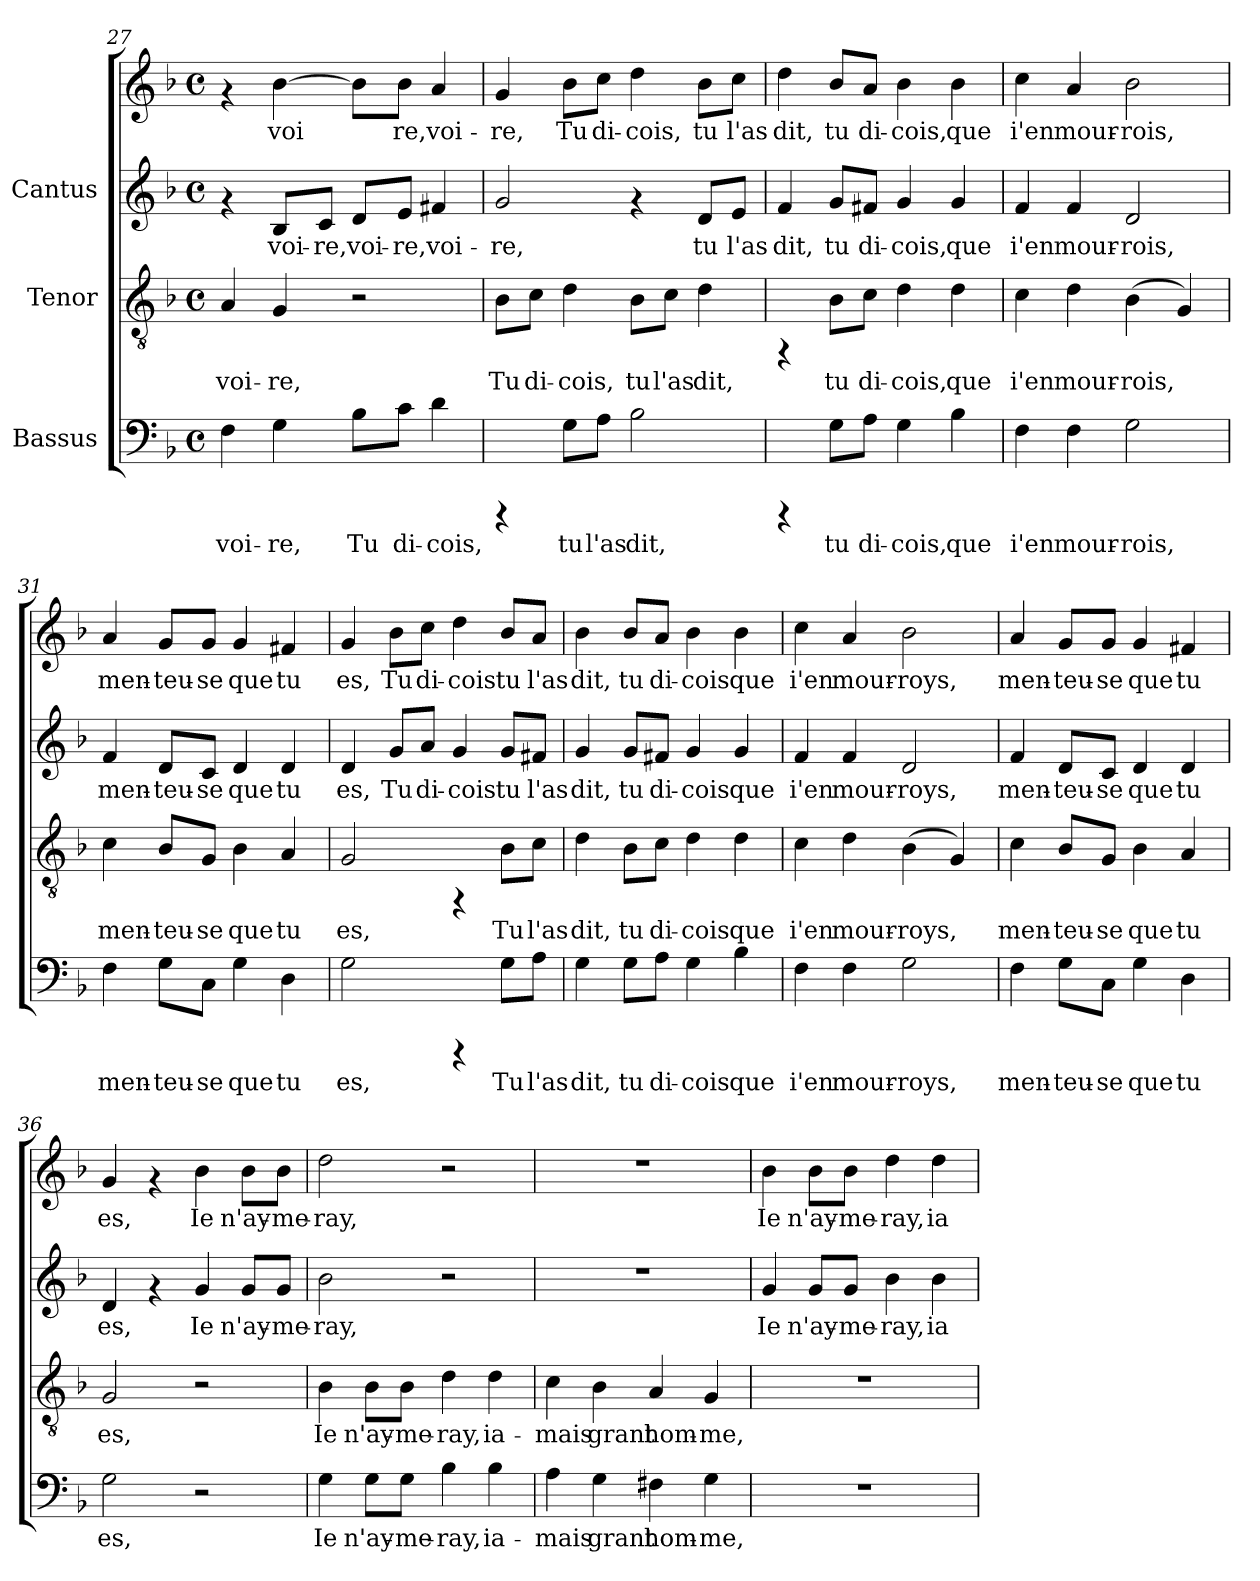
**kern	**text	**kern	**text	**kern	**text	**kern	**text
*part3	*part3	*part2	*part2	*part1	*part1	*part1	*part1
*staff4	*staff4	*staff3	*staff3	*staff2	*staff2	*staff1	*staff1
*I"Bassus	*	*I"Tenor	*	*I"Cantus	*	*	*
*clefF4	*	*clefGv2	*	*clefG2	*	*clefG2	*
*k[b-]	*	*k[b-]	*	*k[b-]	*	*k[b-]	*
*F:	*	*F:	*	*F:	*	*F:	*
*M4/4	*	*M4/4	*	*M4/4	*	*M4/4	*
*met(c)	*	*met(c)	*	*met(c)	*	*met(c)	*
=27	=27	=27	=27	=27	=27	=27	=27
!	!LO:LY:b:cj	!	!LO:LY:b:cj	!	!	!	!
4F\	voi-	4A/	voi-	4rf	.	4rf	.
!	!LO:LY:b:cj	!	!LO:LY:b:cj	!	!LO:LY:b:cj	!	!LO:LY:b:cj
4G\	-re,	4G/	-re,	8B-/L	-voi-	[>4b-\	voi-
!	!	!	!	!	!LO:LY:b:cj	!	!
.	.	.	.	8c/J	-re,	.	.
!	!LO:LY:b:cj	!	!	!	!LO:LY:b:cj	!	!LO:LY:b:cj
8B-\L	Tu	2r	.	8d/L	voi-	8b-\L]	-
!	!LO:LY:b:cj	!	!	!	!LO:LY:b:cj	!	!LO:LY:b:cj
8c\J	di-	.	.	8e/J	-re,	8b-\J	re,
!	!LO:LY:b:cj	!	!	!	!LO:LY:b:cj	!	!LO:LY:b:cj
4d\	-cois,	.	.	4f#X/	voi-	4a/	voi-
=28	=28	=28	=28	=28	=28	=28	=28
!	!	!	!LO:LY:b:cj	!	!LO:LY:b:cj	!	!LO:LY:b:cj
4rCCC	.	8B-\L	Tu	2g/	re,	4g/	-re,
!	!	!	!LO:LY:b:cj	!	!	!	!
.	.	8c\J	di-	.	.	.	.
!	!LO:LY:b:cj	!	!LO:LY:b:cj	!	!	!	!LO:LY:b:cj
8G\L	tu	4d\	-cois,	.	.	8b-\L	Tu
!	!LO:LY:b:cj	!	!	!	!	!	!LO:LY:b:cj
8A\J	l'as	.	.	.	.	8cc\J	di-
!	!LO:LY:b:cj	!	!LO:LY:b:cj	!	!	!	!LO:LY:b:cj
2B-\	dit,	8B-\L	tu	4rf	.	4dd\	-cois,
!	!	!	!LO:LY:b:cj	!	!	!	!
.	.	8c\J	l'as	.	.	.	.
!	!	!	!LO:LY:b:cj	!	!LO:LY:b:cj	!	!LO:LY:b:cj
.	.	4d\	dit,	8d/L	tu	8b-\L	tu
!	!	!	!	!	!LO:LY:b:cj	!	!LO:LY:b:cj
.	.	.	.	8e/J	l'as	8cc\J	l'as
=29	=29	=29	=29	=29	=29	=29	=29
!	!	!	!	!	!LO:LY:b:cj	!	!LO:LY:b:cj
4rCCC	.	4rFF	.	4f/	dit,	4dd\	dit,
!	!LO:LY:b:cj	!	!LO:LY:b:cj	!	!LO:LY:b:cj	!	!LO:LY:b:cj
8G\L	tu	8B-\L	tu	8g/L	tu	8b-/L	tu
!	!LO:LY:b:cj	!	!LO:LY:b:cj	!	!LO:LY:b:cj	!	!LO:LY:b:cj
8A\J	di-	8c\J	di-	8f#X/J	di-	8a/J	di-
!	!LO:LY:b:cj	!	!LO:LY:b:cj	!	!LO:LY:b:cj	!	!LO:LY:b:cj
4G\	-cois,	4d\	-cois,	4g/	-cois,	4b-\	-cois,
!	!LO:LY:b:cj	!	!LO:LY:b:cj	!	!LO:LY:b:cj	!	!LO:LY:b:cj
4B-\	que	4d\	que	4g/	que	4b-\	que
!!LO:PB:g=z
=30	=30	=30	=30	=30	=30	=30	=30
!	!LO:LY:b:cj	!	!LO:LY:b:cj	!	!LO:LY:b:cj	!	!LO:LY:b:cj
4F\	i'en	4c\	i'en	4f/	i'en	4cc\	i'en
!	!LO:LY:b:cj	!	!LO:LY:b:cj	!	!LO:LY:b:cj	!	!LO:LY:b:cj
4F\	mour-	4d\	mour-	4f/	mour-	4a/	mour-
!	!LO:LY:b:cj	!	!LO:LY:b:cj	!	!LO:LY:b:cj	!	!LO:LY:b:cj
2G\	-rois,	(>4B-\	-rois,	2d/	-rois,	2b-\	-rois,
!	!	!	!LO:LY:b:cj	!	!	!	!
.	.	4G/)	.	.	.	.	.
=31	=31	=31	=31	=31	=31	=31	=31
!	!LO:LY:b:cj	!	!LO:LY:b:cj	!	!LO:LY:b:cj	!	!LO:LY:b:cj
4F\	men-	4c\	men-	4f/	men-	4a/	men-
!	!LO:LY:b:cj	!	!LO:LY:b:cj	!	!LO:LY:b:cj	!	!LO:LY:b:cj
8G\L	-teu-	8B-/L	-teu-	8d/L	-teu-	8g/L	-teu-
!	!LO:LY:b:cj	!	!LO:LY:b:cj	!	!LO:LY:b:cj	!	!LO:LY:b:cj
8C\J	-se	8G/J	-se	8c/J	-se	8g/J	-se
!	!LO:LY:b:cj	!	!LO:LY:b:cj	!	!LO:LY:b:cj	!	!LO:LY:b:cj
4G\	que	4B-\	que	4d/	que	4g/	que
!	!LO:LY:b:cj	!	!LO:LY:b:cj	!	!LO:LY:b:cj	!	!LO:LY:b:cj
4D\	tu	4A/	tu	4d/	tu	4f#X/	tu
=32	=32	=32	=32	=32	=32	=32	=32
!	!LO:LY:b:cj	!	!LO:LY:b:cj	!	!LO:LY:b:cj	!	!LO:LY:b:cj
2G\	es,	2G/	es,	4d/	es,	4g/	es,
!	!	!	!	!	!LO:LY:b:cj	!	!LO:LY:b:cj
.	.	.	.	8g/L	Tu	8b-\L	Tu
!	!	!	!	!	!LO:LY:b:cj	!	!LO:LY:b:cj
.	.	.	.	8a/J	di-	8cc\J	di-
!	!	!	!	!	!LO:LY:b:cj	!	!LO:LY:b:cj
4rCCC	.	4rFF	.	4g/	-cois	4dd\	-cois
!	!LO:LY:b:cj	!	!LO:LY:b:cj	!	!LO:LY:b:cj	!	!LO:LY:b:cj
8G\L	Tu	8B-\L	Tu	8g/L	tu	8b-/L	tu
!	!LO:LY:b:cj	!	!LO:LY:b:cj	!	!LO:LY:b:cj	!	!LO:LY:b:cj
8A\J	l'as	8c\J	l'as	8f#X/J	l'as	8a/J	l'as
=33	=33	=33	=33	=33	=33	=33	=33
!	!LO:LY:b:cj	!	!LO:LY:b:cj	!	!LO:LY:b:cj	!	!LO:LY:b:cj
4G\	dit,	4d\	dit,	4g/	dit,	4b-\	dit,
!	!LO:LY:b:cj	!	!LO:LY:b:cj	!	!LO:LY:b:cj	!	!LO:LY:b:cj
8G\L	tu	8B-\L	tu	8g/L	tu	8b-/L	tu
!	!LO:LY:b:cj	!	!LO:LY:b:cj	!	!LO:LY:b:cj	!	!LO:LY:b:cj
8A\J	di-	8c\J	di-	8f#X/J	di-	8a/J	di-
!	!LO:LY:b:cj	!	!LO:LY:b:cj	!	!LO:LY:b:cj	!	!LO:LY:b:cj
4G\	-cois	4d\	-cois	4g/	-cois	4b-\	-cois
!	!LO:LY:b:cj	!	!LO:LY:b:cj	!	!LO:LY:b:cj	!	!LO:LY:b:cj
4B-\	que	4d\	que	4g/	que	4b-\	que
!!LO:LB:g=z
=34	=34	=34	=34	=34	=34	=34	=34
!	!LO:LY:b:cj	!	!LO:LY:b:cj	!	!LO:LY:b:cj	!	!LO:LY:b:cj
4F\	i'en	4c\	i'en	4f/	i'en	4cc\	i'en
!	!LO:LY:b:cj	!	!LO:LY:b:cj	!	!LO:LY:b:cj	!	!LO:LY:b:cj
4F\	mour-	4d\	mour-	4f/	mour-	4a/	mour-
!	!LO:LY:b:cj	!	!LO:LY:b:cj	!	!LO:LY:b:cj	!	!LO:LY:b:cj
2G\	-roys,	(>4B-\	-roys,	2d/	-roys,	2b-\	-roys,
!	!	!	!LO:LY:b:cj	!	!	!	!
.	.	4G/)	.	.	.	.	.
=35	=35	=35	=35	=35	=35	=35	=35
!	!LO:LY:b:cj	!	!LO:LY:b:cj	!	!LO:LY:b:cj	!	!LO:LY:b:cj
4F\	men-	4c\	men-	4f/	men-	4a/	men-
!	!LO:LY:b:cj	!	!LO:LY:b:cj	!	!LO:LY:b:cj	!	!LO:LY:b:cj
8G\L	-teu-	8B-/L	-teu-	8d/L	-teu-	8g/L	-teu-
!	!LO:LY:b:cj	!	!LO:LY:b:cj	!	!LO:LY:b:cj	!	!LO:LY:b:cj
8C\J	-se	8G/J	-se	8c/J	-se	8g/J	-se
!	!LO:LY:b:cj	!	!LO:LY:b:cj	!	!LO:LY:b:cj	!	!LO:LY:b:cj
4G\	que	4B-\	que	4d/	que	4g/	que
!	!LO:LY:b:cj	!	!LO:LY:b:cj	!	!LO:LY:b:cj	!	!LO:LY:b:cj
4D\	tu	4A/	tu	4d/	tu	4f#X/	tu
=36	=36	=36	=36	=36	=36	=36	=36
!	!LO:LY:b:cj	!	!LO:LY:b:cj	!	!LO:LY:b:cj	!	!LO:LY:b:cj
2G\	es,	2G/	es,	4d/	-es,	4g/	es,
.	.	.	.	4rf	.	4rf	.
!	!	!	!	!	!LO:LY:b:cj	!	!LO:LY:b:cj
2r	.	2r	.	4g/	Ie	4b-\	Ie
!	!	!	!	!	!LO:LY:b:cj	!	!LO:LY:b:cj
.	.	.	.	8g/L	n'ay-	8b-\L	n'ay-
!	!	!	!	!	!LO:LY:b:cj	!	!LO:LY:b:cj
.	.	.	.	8g/J	-me-	8b-\J	-me-
=37	=37	=37	=37	=37	=37	=37	=37
!	!LO:LY:b:cj	!	!LO:LY:b:cj	!	!LO:LY:b:cj	!	!LO:LY:b:cj
4G\	Ie	4B-\	Ie	2b-\	ray,	2dd\	-ray,
!	!LO:LY:b:cj	!	!LO:LY:b:cj	!	!	!	!
8G\L	n'ay-	8B-\L	n'ay-	.	.	.	.
!	!LO:LY:b:cj	!	!LO:LY:b:cj	!	!	!	!
8G\J	-me-	8B-\J	-me-	.	.	.	.
!	!LO:LY:b:cj	!	!LO:LY:b:cj	!	!	!	!
4B-\	-ray,	4d\	-ray,	2r	.	2r	.
!	!LO:LY:b:cj	!	!LO:LY:b:cj	!	!	!	!
4B-\	ia-	4d\	ia-	.	.	.	.
!!LO:LB:g=z
=38	=38	=38	=38	=38	=38	=38	=38
!	!LO:LY:b:cj	!	!LO:LY:b:cj	!	!	!	!
4A\	-mais	4c\	-mais	1r	.	1r	.
!	!LO:LY:b:cj	!	!LO:LY:b:cj	!	!	!	!
4G\	grant	4B-\	grant	.	.	.	.
!	!LO:LY:b:cj	!	!LO:LY:b:cj	!	!	!	!
4F#X\	hom-	4A/	hom-	.	.	.	.
!	!LO:LY:b:cj	!	!LO:LY:b:cj	!	!	!	!
4G\	-me,	4G/	-me,	.	.	.	.
=39	=39	=39	=39	=39	=39	=39	=39
!	!	!	!	!	!LO:LY:b:cj	!	!LO:LY:b:cj
1r	.	1r	.	4g/	-Ie	4b-\	Ie
!	!	!	!	!	!LO:LY:b:cj	!	!LO:LY:b:cj
.	.	.	.	8g/L	n'ay-	8b-\L	n'ay-
!	!	!	!	!	!LO:LY:b:cj	!	!LO:LY:b:cj
.	.	.	.	8g/J	-me-	8b-\J	-me-
!	!	!	!	!	!LO:LY:b:cj	!	!LO:LY:b:cj
.	.	.	.	4b-\	-ray,	4dd\	-ray,
!	!	!	!	!	!LO:LY:b:cj	!	!LO:LY:b:cj
.	.	.	.	4b-\	ia-	4dd\	ia-
=	=	=	=	=	=	=	=
*-	*-	*-	*-	*-	*-	*-	*-
